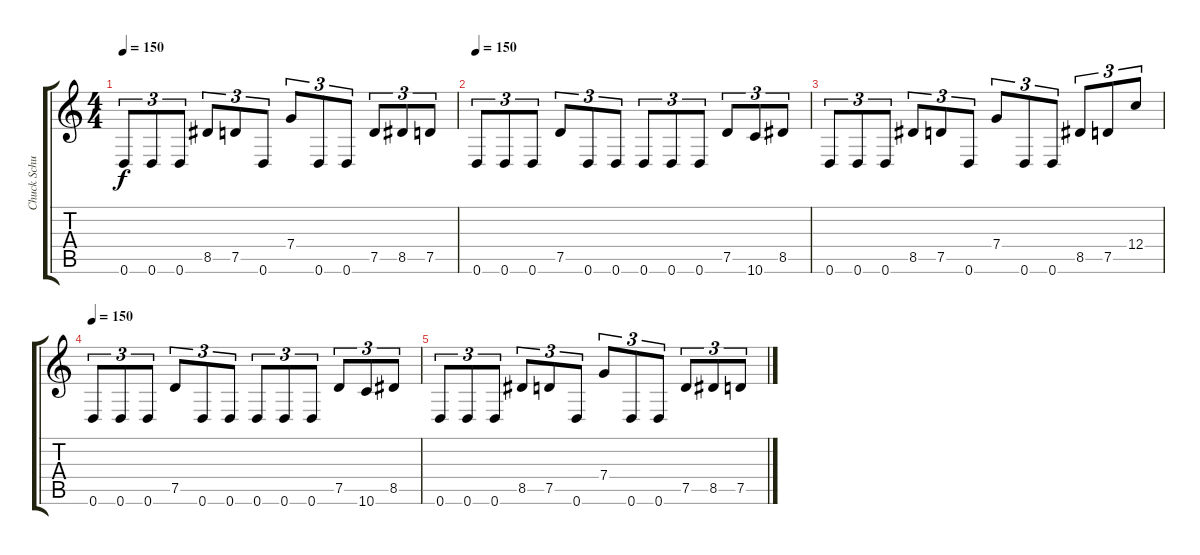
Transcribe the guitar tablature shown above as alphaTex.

\track ("Chuck Schuldiner" "Chuck Schu") {instrument distortionguitar}
\staff {score tabs}
\tuning (D4 A3 F3 C3 G2 D2) {hide}
\ts (4 4)
\tempo 150
\clef g2
\ks c
0.6.8{tu (3 2) dy f} 0.6.8{tu (3 2)} 0.6.8{tu (3 2)} 8.5.8{tu (3 2)} 7.5.8{tu (3 2)} 0.6.8{tu (3 2)} 7.4.8{tu (3 2)} 0.6.8{tu (3 2)} 0.6.8{tu (3 2)} 7.5.8{tu (3 2)} 8.5.8{tu (3 2)} 7.5.8{tu (3 2)} |
\tempo 150
0.6.8{tu (3 2)} 0.6.8{tu (3 2)} 0.6.8{tu (3 2)} 7.5.8{tu (3 2)} 0.6.8{tu (3 2)} 0.6.8{tu (3 2)} 0.6.8{tu (3 2)} 0.6.8{tu (3 2)} 0.6.8{tu (3 2)} 7.5.8{tu (3 2)} 10.6.8{tu (3 2)} 8.5.8{tu (3 2)} |
0.6.8{tu (3 2)} 0.6.8{tu (3 2)} 0.6.8{tu (3 2)} 8.5.8{tu (3 2)} 7.5.8{tu (3 2)} 0.6.8{tu (3 2)} 7.4.8{tu (3 2)} 0.6.8{tu (3 2)} 0.6.8{tu (3 2)} 8.5.8{tu (3 2)} 7.5.8{tu (3 2)} 12.4.8{tu (3 2)} |
\tempo 150
0.6.8{tu (3 2)} 0.6.8{tu (3 2)} 0.6.8{tu (3 2)} 7.5.8{tu (3 2)} 0.6.8{tu (3 2)} 0.6.8{tu (3 2)} 0.6.8{tu (3 2)} 0.6.8{tu (3 2)} 0.6.8{tu (3 2)} 7.5.8{tu (3 2)} 10.6.8{tu (3 2)} 8.5.8{tu (3 2)} |
0.6.8{tu (3 2)} 0.6.8{tu (3 2)} 0.6.8{tu (3 2)} 8.5.8{tu (3 2)} 7.5.8{tu (3 2)} 0.6.8{tu (3 2)} 7.4.8{tu (3 2)} 0.6.8{tu (3 2)} 0.6.8{tu (3 2)} 7.5.8{tu (3 2)} 8.5.8{tu (3 2)} 7.5.8{tu (3 2)}
